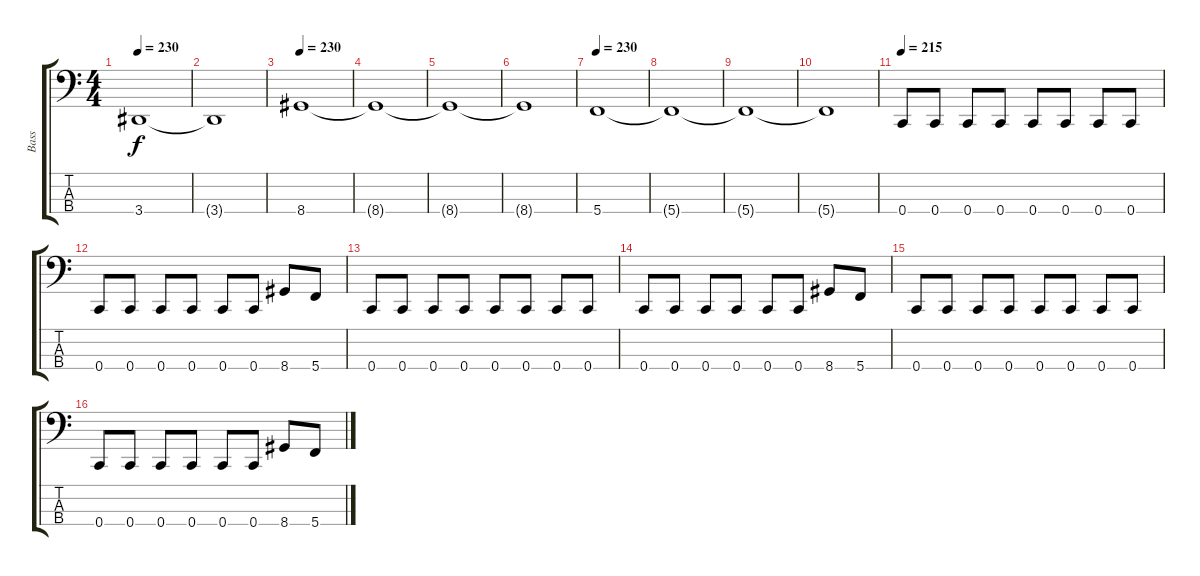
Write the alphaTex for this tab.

\track ("Bass" "Bass") {instrument electricbasspick}
\staff {score tabs}
\tuning (F2 C2 G1 C1) {hide}
\ts (4 4)
\tempo 230
\clef f4
\ks c
3.4{t}.1{dy f} |
3.4{t}.1 |
\tempo 230
8.4.1 |
8.4{t}.1 |
8.4{t}.1 |
8.4{t}.1 |
\tempo 230
5.4.1 |
5.4{t}.1 |
5.4{t}.1 |
5.4{t}.1 |
\tempo 215
0.4.8 0.4.8 0.4.8 0.4.8 0.4.8 0.4.8 0.4.8 0.4.8 |
0.4.8 0.4.8 0.4.8 0.4.8 0.4.8 0.4.8 8.4.8 5.4.8 |
0.4.8 0.4.8 0.4.8 0.4.8 0.4.8 0.4.8 0.4.8 0.4.8 |
0.4.8 0.4.8 0.4.8 0.4.8 0.4.8 0.4.8 8.4.8 5.4.8 |
0.4.8 0.4.8 0.4.8 0.4.8 0.4.8 0.4.8 0.4.8 0.4.8 |
0.4.8 0.4.8 0.4.8 0.4.8 0.4.8 0.4.8 8.4.8 5.4.8
